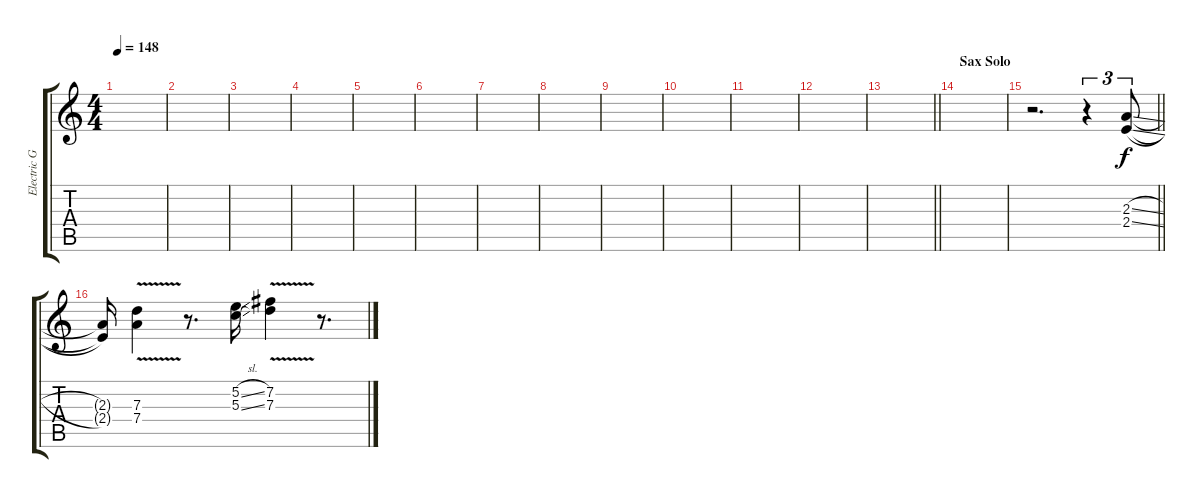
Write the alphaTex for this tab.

\track ("Electric Guitar 2" "Electric G") {instrument distortionguitar}
\staff {score tabs}
\tuning (E4 B3 G3 D3 A2 E2) {hide}
\ts (4 4)
\tempo 148
\clef g2
\ks c
|
|
|
|
|
|
|
|
|
|
|
|
\barLineRight lightlight
|
\section ("" "Sax Solo")
|
\barLineRight lightlight
r.2{d} r.4{tu (3 2)} (2.3{sl} 2.4{sl}).8{tu (3 2)} |
(2.3{t} 2.4{t}).16 (7.3{v} 7.4{v}).4 r.8{d} (5.2{sl} 5.3{sl}).16 (7.2{v} 7.3{v}).4 r.8{d}
